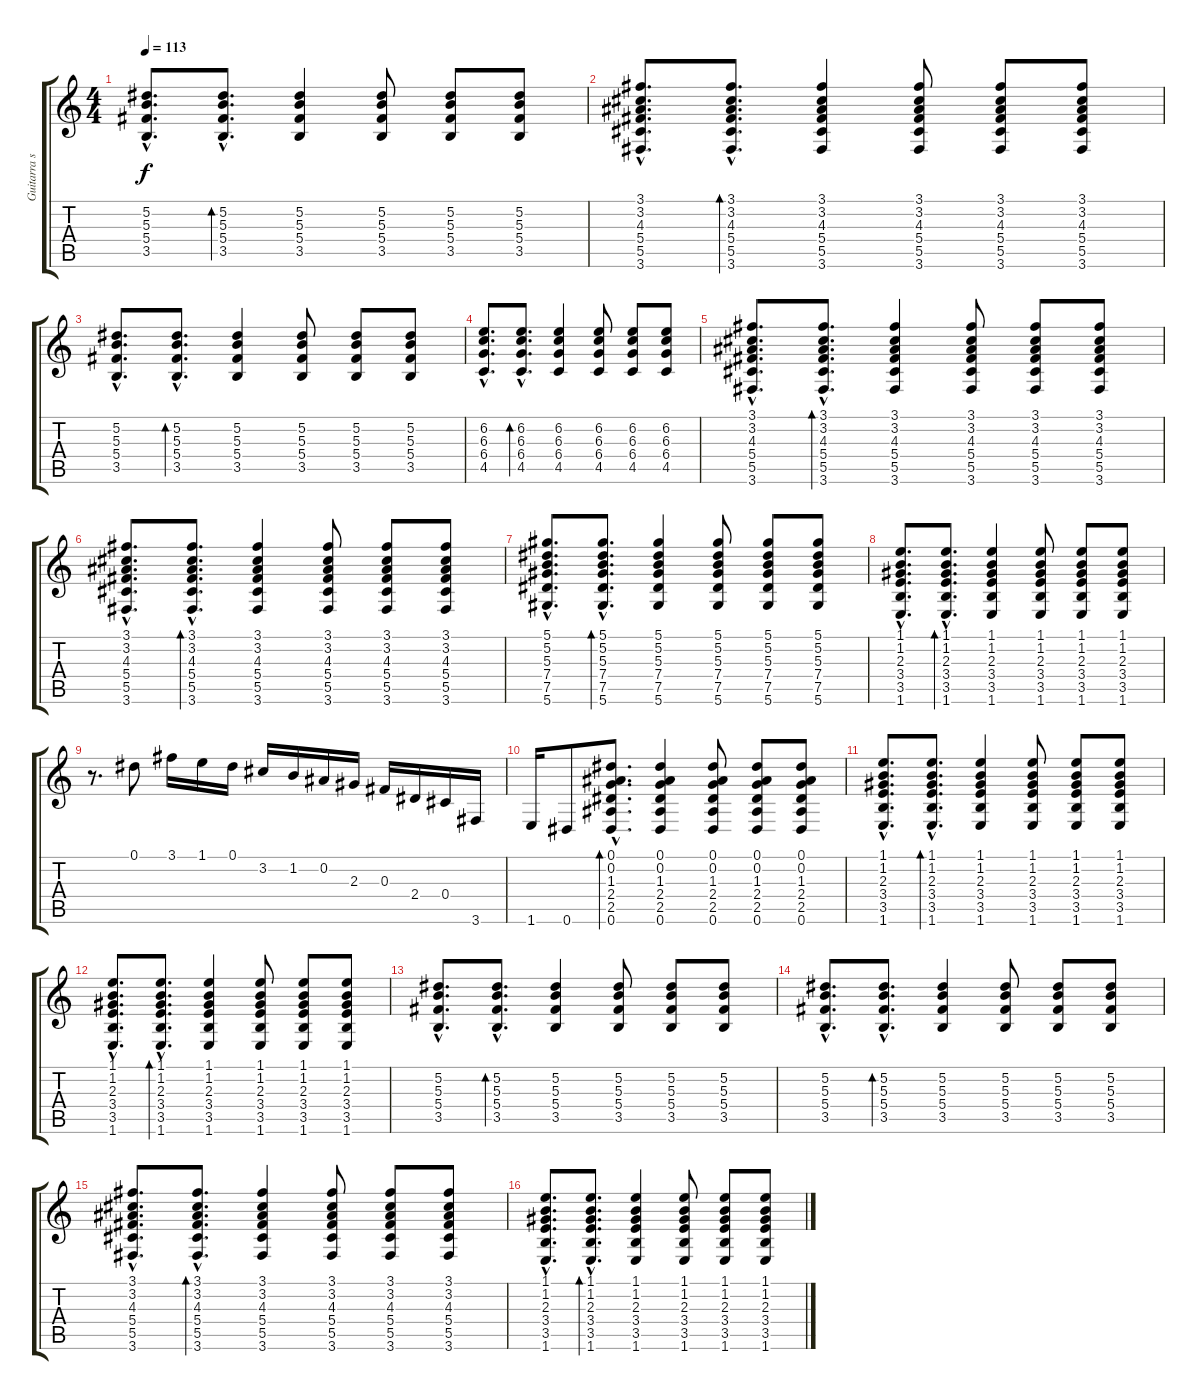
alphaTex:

\track ("Guitarra solista" "Guitarra s") {instrument acousticguitarsteel}
\staff {score tabs}
\tuning (Eb4 Bb3 Gb3 Db3 Ab2 Eb2) {hide}
\ts (4 4)
\tempo 113
\clef g2
\ks c
(5.2{hac} 5.3{hac} 5.4{hac} 3.5{hac}).8{d dy f} (5.2{hac} 5.3{hac} 5.4{hac} 3.5{hac}).8{d bd 240} (5.2 5.3 5.4 3.5).4 (5.2 5.3 5.4 3.5).8 (5.2 5.3 5.4 3.5).8 (5.2 5.3 5.4 3.5).8 |
(3.1{hac} 3.2{hac} 4.3{hac} 5.4{hac} 5.5{hac} 3.6{hac}).8{d} (3.1{hac} 3.2{hac} 4.3{hac} 5.4{hac} 5.5{hac} 3.6{hac}).8{d bd 240} (3.1 3.2 4.3 5.4 5.5 3.6).4 (3.1 3.2 4.3 5.4 5.5 3.6).8 (3.1 3.2 4.3 5.4 5.5 3.6).8 (3.1 3.2 4.3 5.4 5.5 3.6).8 |
(5.2{hac} 5.3{hac} 5.4{hac} 3.5{hac}).8{d} (5.2{hac} 5.3{hac} 5.4{hac} 3.5{hac}).8{d bd 240} (5.2 5.3 5.4 3.5).4 (5.2 5.3 5.4 3.5).8 (5.2 5.3 5.4 3.5).8 (5.2 5.3 5.4 3.5).8 |
(6.2{hac} 6.3{hac} 6.4{hac} 4.5{hac}).8{d} (6.2{hac} 6.3{hac} 6.4{hac} 4.5{hac}).8{d bd 240} (6.2 6.3 6.4 4.5).4 (6.2 6.3 6.4 4.5).8 (6.2 6.3 6.4 4.5).8 (6.2 6.3 6.4 4.5).8 |
(3.1{hac} 3.2{hac} 4.3{hac} 5.4{hac} 5.5{hac} 3.6{hac}).8{d} (3.1{hac} 3.2{hac} 4.3{hac} 5.4{hac} 5.5{hac} 3.6{hac}).8{d bd 240} (3.1 3.2 4.3 5.4 5.5 3.6).4 (3.1 3.2 4.3 5.4 5.5 3.6).8 (3.1 3.2 4.3 5.4 5.5 3.6).8 (3.1 3.2 4.3 5.4 5.5 3.6).8 |
(3.1{hac} 3.2{hac} 4.3{hac} 5.4{hac} 5.5{hac} 3.6{hac}).8{d} (3.1{hac} 3.2{hac} 4.3{hac} 5.4{hac} 5.5{hac} 3.6{hac}).8{d bd 240} (3.1 3.2 4.3 5.4 5.5 3.6).4 (3.1 3.2 4.3 5.4 5.5 3.6).8 (3.1 3.2 4.3 5.4 5.5 3.6).8 (3.1 3.2 4.3 5.4 5.5 3.6).8 |
(5.1{hac} 5.2{hac} 5.3{hac} 7.4{hac} 7.5{hac} 5.6{hac}).8{d} (5.1{hac} 5.2{hac} 5.3{hac} 7.4{hac} 7.5{hac} 5.6{hac}).8{d bd 240} (5.1 5.2 5.3 7.4 7.5 5.6).4 (5.1 5.2 5.3 7.4 7.5 5.6).8 (5.1 5.2 5.3 7.4 7.5 5.6).8 (5.1 5.2 5.3 7.4 7.5 5.6).8 |
(1.1{hac} 1.2{hac} 2.3{hac} 3.4{hac} 3.5{hac} 1.6{hac}).8{d} (1.1{hac} 1.2{hac} 2.3{hac} 3.4{hac} 3.5{hac} 1.6{hac}).8{d bd 240} (1.1 1.2 2.3 3.4 3.5 1.6).4 (1.1 1.2 2.3 3.4 3.5 1.6).8 (1.1 1.2 2.3 3.4 3.5 1.6).8 (1.1 1.2 2.3 3.4 3.5 1.6).8 |
r.8{d} 0.1.8 3.1.16 1.1.16 0.1.16 3.2.16 1.2.16 0.2.16 2.3.16 0.3.16 2.4.16 0.4.16 3.6.16 |
1.6.16 0.6.8 (0.1{hac} 0.2{hac} 1.3{hac} 2.4{hac} 2.5{hac} 0.6{hac}).8{d bd 240} (0.1 0.2 1.3 2.4 2.5 0.6).4 (0.1 0.2 1.3 2.4 2.5 0.6).8 (0.1 0.2 1.3 2.4 2.5 0.6).8 (0.1 0.2 1.3 2.4 2.5 0.6).8 |
(1.1{hac} 1.2{hac} 2.3{hac} 3.4{hac} 3.5{hac} 1.6{hac}).8{d} (1.1{hac} 1.2{hac} 2.3{hac} 3.4{hac} 3.5{hac} 1.6{hac}).8{d bd 240} (1.1 1.2 2.3 3.4 3.5 1.6).4 (1.1 1.2 2.3 3.4 3.5 1.6).8 (1.1 1.2 2.3 3.4 3.5 1.6).8 (1.1 1.2 2.3 3.4 3.5 1.6).8 |
(1.1{hac} 1.2{hac} 2.3{hac} 3.4{hac} 3.5{hac} 1.6{hac}).8{d} (1.1{hac} 1.2{hac} 2.3{hac} 3.4{hac} 3.5{hac} 1.6{hac}).8{d bd 240} (1.1 1.2 2.3 3.4 3.5 1.6).4 (1.1 1.2 2.3 3.4 3.5 1.6).8 (1.1 1.2 2.3 3.4 3.5 1.6).8 (1.1 1.2 2.3 3.4 3.5 1.6).8 |
(5.2{hac} 5.3{hac} 5.4{hac} 3.5{hac}).8{d} (5.2{hac} 5.3{hac} 5.4{hac} 3.5{hac}).8{d bd 240} (5.2 5.3 5.4 3.5).4 (5.2 5.3 5.4 3.5).8 (5.2 5.3 5.4 3.5).8 (5.2 5.3 5.4 3.5).8 |
(5.2{hac} 5.3{hac} 5.4{hac} 3.5{hac}).8{d} (5.2{hac} 5.3{hac} 5.4{hac} 3.5{hac}).8{d bd 240} (5.2 5.3 5.4 3.5).4 (5.2 5.3 5.4 3.5).8 (5.2 5.3 5.4 3.5).8 (5.2 5.3 5.4 3.5).8 |
(3.1{hac} 3.2{hac} 4.3{hac} 5.4{hac} 5.5{hac} 3.6{hac}).8{d} (3.1{hac} 3.2{hac} 4.3{hac} 5.4{hac} 5.5{hac} 3.6{hac}).8{d bd 240} (3.1 3.2 4.3 5.4 5.5 3.6).4 (3.1 3.2 4.3 5.4 5.5 3.6).8 (3.1 3.2 4.3 5.4 5.5 3.6).8 (3.1 3.2 4.3 5.4 5.5 3.6).8 |
(1.1{hac} 1.2{hac} 2.3{hac} 3.4{hac} 3.5{hac} 1.6{hac}).8{d} (1.1{hac} 1.2{hac} 2.3{hac} 3.4{hac} 3.5{hac} 1.6{hac}).8{d bd 240} (1.1 1.2 2.3 3.4 3.5 1.6).4 (1.1 1.2 2.3 3.4 3.5 1.6).8 (1.1 1.2 2.3 3.4 3.5 1.6).8 (1.1 1.2 2.3 3.4 3.5 1.6).8
